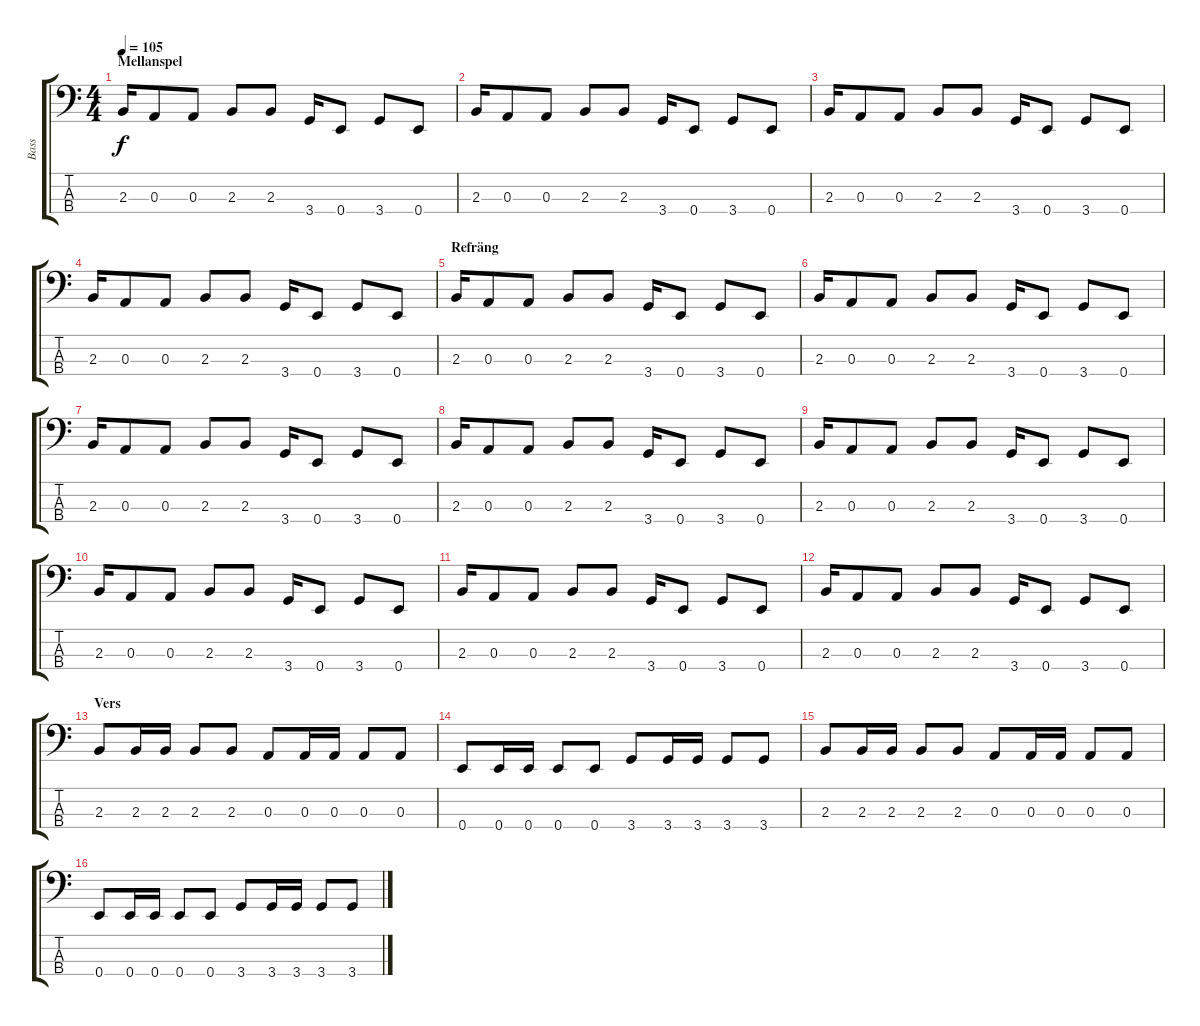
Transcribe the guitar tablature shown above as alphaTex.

\track ("Bass" "Bass") {instrument electricbasspick}
\staff {score tabs}
\tuning (G2 D2 A1 E1) {hide}
\ts (4 4)
\section ("" "Mellanspel")
\tempo 105
\clef f4
\ks c
2.3.16{dy f} 0.3.8 0.3.8 2.3.8 2.3.8 3.4.16 0.4.8 3.4.8 0.4.8 |
2.3.16 0.3.8 0.3.8 2.3.8 2.3.8 3.4.16 0.4.8 3.4.8 0.4.8 |
2.3.16 0.3.8 0.3.8 2.3.8 2.3.8 3.4.16 0.4.8 3.4.8 0.4.8 |
2.3.16 0.3.8 0.3.8 2.3.8 2.3.8 3.4.16 0.4.8 3.4.8 0.4.8 |
\section ("" "Refräng")
2.3.16 0.3.8 0.3.8 2.3.8 2.3.8 3.4.16 0.4.8 3.4.8 0.4.8 |
2.3.16 0.3.8 0.3.8 2.3.8 2.3.8 3.4.16 0.4.8 3.4.8 0.4.8 |
2.3.16 0.3.8 0.3.8 2.3.8 2.3.8 3.4.16 0.4.8 3.4.8 0.4.8 |
2.3.16 0.3.8 0.3.8 2.3.8 2.3.8 3.4.16 0.4.8 3.4.8 0.4.8 |
2.3.16 0.3.8 0.3.8 2.3.8 2.3.8 3.4.16 0.4.8 3.4.8 0.4.8 |
2.3.16 0.3.8 0.3.8 2.3.8 2.3.8 3.4.16 0.4.8 3.4.8 0.4.8 |
2.3.16 0.3.8 0.3.8 2.3.8 2.3.8 3.4.16 0.4.8 3.4.8 0.4.8 |
2.3.16 0.3.8 0.3.8 2.3.8 2.3.8 3.4.16 0.4.8 3.4.8 0.4.8 |
\section ("" "Vers")
2.3.8 2.3.16 2.3.16 2.3.8 2.3.8 0.3.8 0.3.16 0.3.16 0.3.8 0.3.8 |
0.4.8 0.4.16 0.4.16 0.4.8 0.4.8 3.4.8 3.4.16 3.4.16 3.4.8 3.4.8 |
2.3.8 2.3.16 2.3.16 2.3.8 2.3.8 0.3.8 0.3.16 0.3.16 0.3.8 0.3.8 |
0.4.8 0.4.16 0.4.16 0.4.8 0.4.8 3.4.8 3.4.16 3.4.16 3.4.8 3.4.8
